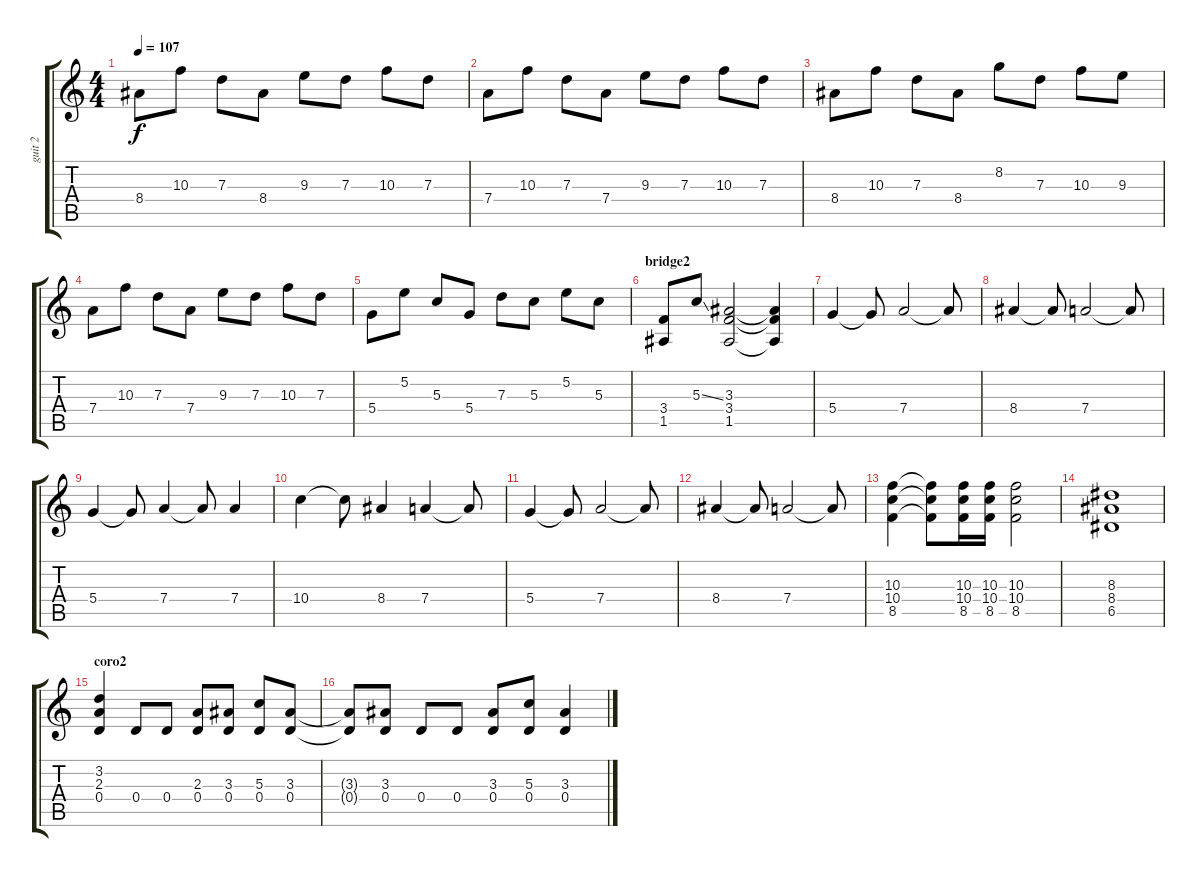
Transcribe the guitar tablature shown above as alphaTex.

\track ("guit 2" "guit 2") {instrument overdrivenguitar}
\staff {score tabs}
\tuning (E4 B3 G3 D3 A2 E2) {hide}
\ts (4 4)
\tempo 107
\clef g2
\ks c
8.4.8{dy f} 10.3.8 7.3.8 8.4.8 9.3.8 7.3.8 10.3.8 7.3.8 |
7.4.8 10.3.8 7.3.8 7.4.8 9.3.8 7.3.8 10.3.8 7.3.8 |
8.4.8 10.3.8 7.3.8 8.4.8 8.2.8 7.3.8 10.3.8 9.3.8 |
7.4.8 10.3.8 7.3.8 7.4.8 9.3.8 7.3.8 10.3.8 7.3.8 |
5.4.8 5.2.8 5.3.8 5.4.8 7.3.8 5.3.8 5.2.8 5.3.8 |
\section ("" "bridge2")
(3.4 1.5).8 5.3{ss}.8 (3.3 3.4 1.5).2 (3.3{t} 3.4{t} 1.5{t}).4 |
5.4.4 5.4{t}.8 7.4.2 7.4{t}.8 |
8.4.4 8.4{t}.8 7.4.2 7.4{t}.8 |
5.4.4 5.4{t}.8 7.4.4 7.4{t}.8 7.4.4 |
10.4.4 10.4{t}.8 8.4.4 7.4.4 7.4{t}.8 |
5.4.4 5.4{t}.8 7.4.2 7.4{t}.8 |
8.4.4 8.4{t}.8 7.4.2 7.4{t}.8 |
(10.3 10.4 8.5).4 (10.3{t} 10.4{t} 8.5{t}).8 (10.3 10.4 8.5).16 (10.3 10.4 8.5).16 (10.3 10.4 8.5).2 |
(8.3 8.4 6.5).1 |
\section ("" "coro2")
(3.2 2.3 0.4).4 0.4.8 0.4.8 (2.3 0.4).8 (3.3 0.4).8 (5.3 0.4).8 (3.3 0.4).8 |
(3.3{t} 0.4{t}).8 (3.3 0.4).8 0.4.8 0.4.8 (3.3 0.4).8 (5.3 0.4).8 (3.3 0.4).4
